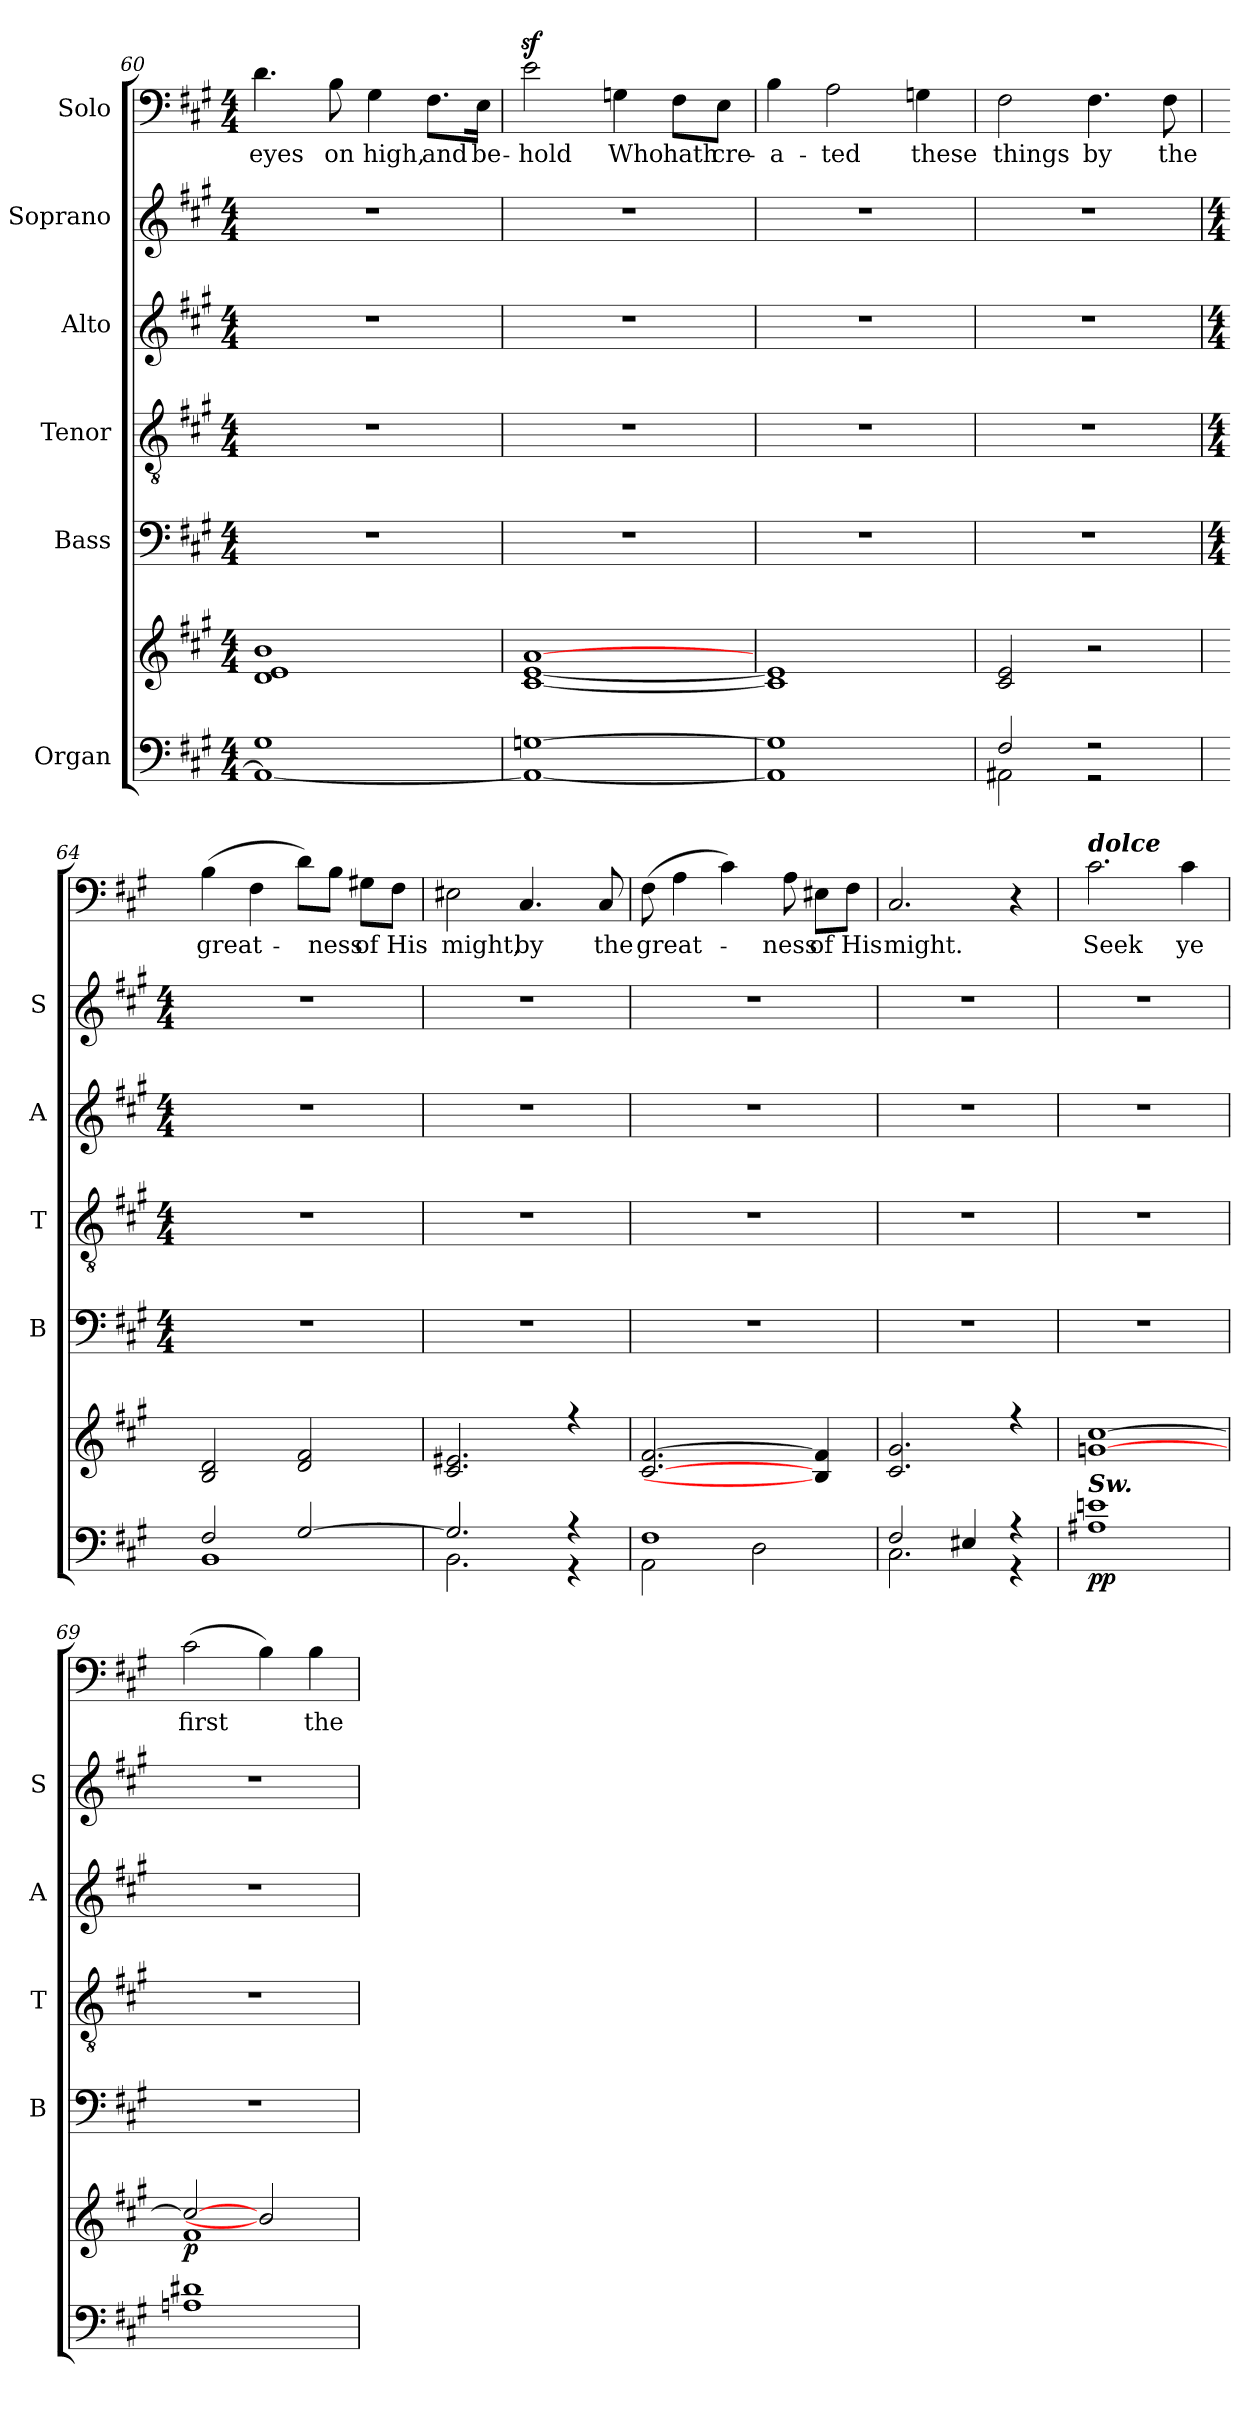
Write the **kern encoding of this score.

**kern	**kern	**dynam	**kern	**kern	**kern	**kern	**kern	**text
*part6	*part6	*part6	*part5	*part4	*part3	*part2	*part1	*part1
*staff7	*staff6	*staff6/7	*staff5	*staff4	*staff3	*staff2	*staff1	*staff1
*I"Organ	*	*	*I"Bass	*I"Tenor	*I"Alto	*I"Soprano	*I"Solo	*
*	*	*	*I'B	*I'T	*I'A	*I'S	*	*
*clefF4	*clefG2	*	*clefF4	*clefGv2	*clefG2	*clefG2	*clefF4	*
*k[f#c#g#]	*k[f#c#g#]	*	*k[f#c#g#]	*k[f#c#g#]	*k[f#c#g#]	*k[f#c#g#]	*k[f#c#g#]	*
*A:	*A:	*	*A:	*A:	*A:	*A:	*A:	*
*M4/4	*M4/4	*	*M4/4	*M4/4	*M4/4	*M4/4	*M4/4	*
=60	=60	=60	=60	=60	=60	=60	=60	=60
*^	*	*	*	*	*	*	*	*
!	!	!	!	!	!	!	!	!	!LO:LY:b
1G#/	1AA\_	1d 1e 1b	.	1r	1r	1r	1r	4.d	eyes
!	!	!	!	!	!	!	!	!	!LO:LY:b
.	.	.	.	.	.	.	.	8B	on
!	!	!	!	!	!	!	!	!	!LO:LY:b
.	.	.	.	.	.	.	.	4G#	high,
!	!	!	!	!	!	!	!	!	!LO:LY:b
.	.	.	.	.	.	.	.	8.F#\L	and
!	!	!	!	!	!	!	!	!	!LO:LY:b
.	.	.	.	.	.	.	.	16E\Jk	be-
=61	=61	=61	=61	=61	=61	=61	=61	=61	=61
!	!	!	!	!	!	!	!	!	!LO:LY:b
[1Gn/	1AA\_	[1c# [1e [1a	.	1r	1r	1r	1r	2ez<	hold
!	!	!	!	!	!	!	!	!	!LO:LY:b
.	.	.	.	.	.	.	.	4Gn	Who
!	!	!	!	!	!	!	!	!	!LO:LY:b
.	.	.	.	.	.	.	.	8F#\L	hath
!	!	!	!	!	!	!	!	!	!LO:LY:b
.	.	.	.	.	.	.	.	8E\J	cre-
=62	=62	=62	=62	=62	=62	=62	=62	=62	=62
!	!	!	!	!	!	!	!	!	!LO:LY:b
1G/]	1AA\]	1c#] 1e]	.	1r	1r	1r	1r	4B	-a-
!	!	!	!	!	!	!	!	!	!LO:LY:b
.	.	.	.	.	.	.	.	2A	-ted
!	!	!	!	!	!	!	!	!	!LO:LY:b
.	.	.	.	.	.	.	.	4Gn	these
=63	=63	=63	=63	=63	=63	=63	=63	=63	=63
!	!	!	!	!	!	!	!	!	!LO:LY:b
2F#/	2AA#X\	2c# 2e	.	1r	1r	1r	1r	2F#	things
!	!	!	!	!	!	!	!	!	!LO:LY:b
2r	2r	2r	.	.	.	.	.	4.F#	by
!	!	!	!	!	!	!	!	!	!LO:LY:b
.	.	.	.	.	.	.	.	8F#	the
!!LO:LB:g=z
=64	=64	=64	=64	=64	=64	=64	=64	=64	=64
*	*	*	*	*M4/4	*M4/4	*M4/4	*M4/4	*	*
*	*	*^	*	*	*	*	*	*	*
!	!	!	!	!	!	!	!	!	!	!LO:LY:b
2F#/	1BB\	2B 2d	1ryy	.	1r	1r	1r	1r	(>4B	great-
.	.	.	.	.	.	.	.	.	4F#	.
[2G#/	.	2d 2f#	.	.	.	.	.	.	8d\L)	.
!	!	!	!	!	!	!	!	!	!	!LO:LY:b
.	.	.	.	.	.	.	.	.	8B\J	ness
!	!	!	!	!	!	!	!	!	!	!LO:LY:b
.	.	.	.	.	.	.	.	.	8G#X\L	of
!	!	!	!	!	!	!	!	!	!	!LO:LY:b
.	.	.	.	.	.	.	.	.	8F#\J	His
=65	=65	=65	=65	=65	=65	=65	=65	=65	=65	=65
!	!	!	!	!	!	!	!	!	!	!LO:LY:b
2.G#/]	2.BB\	2.c# 2.e#X	1ryy	.	1r	1r	1r	1r	2E#X	might,
!	!	!	!	!	!	!	!	!	!	!LO:LY:b
.	.	.	.	.	.	.	.	.	4.C#	by
4r	4r	4r	.	.	.	.	.	.	.	.
!	!	!	!	!	!	!	!	!	!	!LO:LY:b
.	.	.	.	.	.	.	.	.	8C#	the
=66	=66	=66	=66	=66	=66	=66	=66	=66	=66	=66
!	!	!	!	!	!	!	!	!	!	!LO:LY:b
1F#/	2AA\	[2.c# [2.f#	1ryy	.	1r	1r	1r	1r	(>8F#	great-
.	.	.	.	.	.	.	.	.	4A	.
.	.	.	.	.	.	.	.	.	4c#)	.
.	2D\	.	.	.	.	.	.	.	.	.
!	!	!	!	!	!	!	!	!	!	!LO:LY:b
.	.	.	.	.	.	.	.	.	8A	-ness
!	!	!	!	!	!	!	!	!	!	!LO:LY:b
.	.	4B#] 4f#]	.	.	.	.	.	.	8E#X\L	of
!	!	!	!	!	!	!	!	!	!	!LO:LY:b
.	.	.	.	.	.	.	.	.	8F#\J	His
=67	=67	=67	=67	=67	=67	=67	=67	=67	=67	=67
!	!	!	!	!	!	!	!	!	!	!LO:LY:b
2F#/	2.C#\	2.c# 2.g#	1ryy	.	1r	1r	1r	1r	2.C#	might.
4E#X/	.	.	.	.	.	.	.	.	.	.
4r	4r	4r	.	.	.	.	.	.	4r	.
=68	=68	=68	=68	=68	=68	=68	=68	=68	=68	=68
!	!	!	!	!	!	!	!	!	!LO:TX:a:Bi:t=dolce	!
!LO:TX:a:Bi:t=Sw.	!	!	!	!	!	!	!	!	!	!
!	!	!	!	!LO:DY:b=2	!	!	!	!	!	!LO:LY:b
!	!	!	!	!LO:DY:n=1:b	!	!	!	!	!	!
1ryy	1A#X\ 1en\	[1gn [1cc#	1ryy	p p	1r	1r	1r	1r	2.c#	Seek
!	!	!	!	!	!	!	!	!	!	!LO:LY:b
.	.	.	.	.	.	.	.	.	4c#	ye
=69	=69	=69	=69	=69	=69	=69	=69	=69	=69	=69
!	!	!	!	!LO:DY:b	!	!	!	!	!	!LO:LY:b
1ryy	1An\ 1d#X\	2cc#_	1f#\	p	1r	1r	1r	1r	(>2c#	first
.	.	2b]	.	.	.	.	.	.	4B)	.
!	!	!	!	!	!	!	!	!	!	!LO:LY:b
.	.	.	.	.	.	.	.	.	4B	the
*v	*v	*	*	*	*	*	*	*	*	*
*	*v	*v	*	*	*	*	*	*	*
=	=	=	=	=	=	=	=	=
*-	*-	*-	*-	*-	*-	*-	*-	*-
